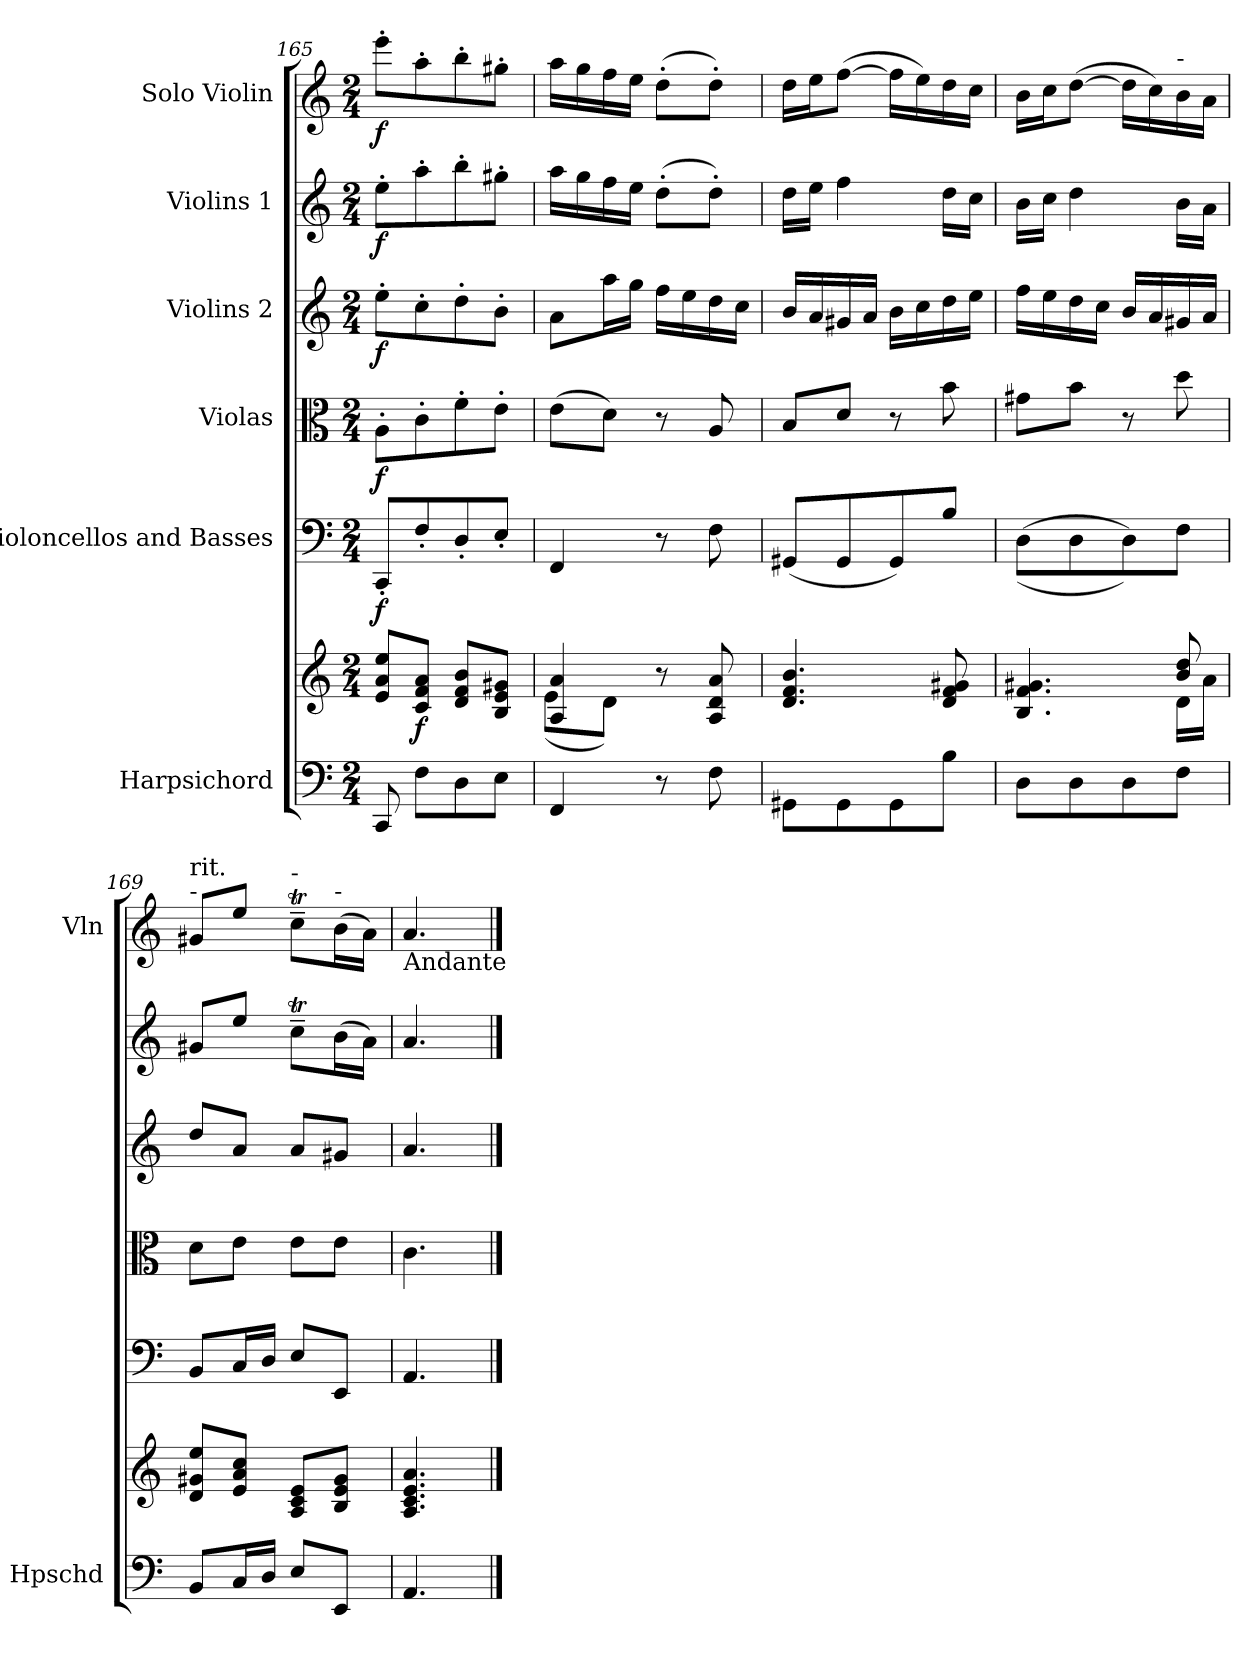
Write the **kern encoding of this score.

**kern	**kern	**dynam	**kern	**dynam	**kern	**dynam	**kern	**dynam	**kern	**dynam	**kern	**dynam
*part6	*part6	*part6	*part5	*part5	*part4	*part4	*part3	*part3	*part2	*part2	*part1	*part1
*staff7	*staff6	*staff6/7	*staff5	*staff5	*staff4	*staff4	*staff3	*staff3	*staff2	*staff2	*staff1	*staff1
*I"Harpsichord	*	*	*I"Violoncellos  and Basses	*	*I"Violas	*	*I"Violins 2	*	*I"Violins 1	*	*I"Solo Violin	*
*I'Hpschd	*	*	*	*	*	*	*	*	*	*	*I'Vln	*
!!LO:PB:g=z
*clefF4	*clefG2	*	*clefF4	*	*clefC3	*	*clefG2	*	*clefG2	*	*clefG2	*
*k[]	*k[]	*	*k[]	*	*k[]	*	*k[]	*	*k[]	*	*k[]	*
*C:	*C:	*	*C:	*	*C:	*	*C:	*	*C:	*	*C:	*
*M2/4	*M2/4	*	*M2/4	*	*M2/4	*	*M2/4	*	*M2/4	*	*M2/4	*
=165	=165	=165	=165	=165	=165	=165	=165	=165	=165	=165	=165	=165
!	!	!	!	!LO:DY:b	!	!LO:DY:b	!	!LO:DY:b	!	!LO:DY:b	!	!LO:DY:b
8CC/	8e/ 8a/ 8ee/L	.	8CC'/L	f	8A'\L	f	8ee'\L	f	8ee'\L	f	8eee'\L	f
!	!	!LO:DY:b	!	!	!	!	!	!	!	!	!	!
8F\L	8c/ 8f/ 8a/J	f	8F'/	.	8c'\	.	8cc'\	.	8aa'\	.	8aa'\	.
8D\	8d/ 8f/ 8b/L	.	8D'/	.	8f'\	.	8dd'\	.	8bb'\	.	8bb'\	.
8E\J	8B/ 8e/ 8g#X/J	.	8E'/J	.	8e'\J	.	8b'\J	.	8gg#X'\J	.	8gg#X'\J	.
=166	=166	=166	=166	=166	=166	=166	=166	=166	=166	=166	=166	=166
*	*^	*	*	*	*	*	*	*	*	*	*	*
4FF/	4A/ 4a/	(8e\L	.	4FF/	.	(8e\L	.	8a\L	.	16aa\LL	.	16aa\LL	.
.	.	.	.	.	.	.	.	.	.	16gg\	.	16gg\	.
.	.	8d\J)	.	.	.	8d\J)	.	16aa\L	.	16ff\	.	16ff\	.
.	.	.	.	.	.	.	.	16gg\JJ	.	16ee\JJ	.	16ee\JJ	.
8r	8r	4ryy	.	8r	.	8r	.	16ff\LL	.	(8dd'\L	.	(8dd'\L	.
.	.	.	.	.	.	.	.	16ee\	.	.	.	.	.
8F\	8A/ 8d/ 8a/	.	.	8F\	.	8A/	.	16dd\	.	8dd'\J)	.	8dd'\J)	.
.	.	.	.	.	.	.	.	16cc\JJ	.	.	.	.	.
*	*v	*v	*	*	*	*	*	*	*	*	*	*	*
!!LO:PB:g=z
=167	=167	=167	=167	=167	=167	=167	=167	=167	=167	=167	=167	=167
8GG#X\L	4.d/ 4.f/ 4.b/	.	(8GG#X/L	.	8B/L	.	16b/LL	.	16dd\LL	.	16dd\LL	.
.	.	.	.	.	.	.	16a/	.	16ee\JJ	.	16ee\J	.
8GG#\	.	.	8GG#/	.	8d/J	.	16g#X/	.	4ff\	.	([8ff\J	.
.	.	.	.	.	.	.	16a/JJ	.	.	.	.	.
8GG#\	.	.	8GG#/)	.	8r	.	16b\LL	.	.	.	16ff\LL]	.
.	.	.	.	.	.	.	16cc\	.	.	.	16ee\)	.
8B\J	8d/ 8f/ 8g#X/	.	8B/J	.	8b\	.	16dd\	.	16dd\LL	.	16dd\	.
.	.	.	.	.	.	.	16ee\JJ	.	16cc\JJ	.	16cc\JJ	.
=168	=168	=168	=168	=168	=168	=168	=168	=168	=168	=168	=168	=168
*	*^	*	*	*	*	*	*	*	*	*	*	*
8D\L	4.B/ 4.f/ 4.g#X/	4.ryy	.	((8D\L	.	8g#X\L	.	16ff\LL	.	16b\LL	.	16b\LL	.
.	.	.	.	.	.	.	.	16ee\	.	16cc\JJ	.	16cc\J	.
8D\	.	.	.	8D\	.	8b\J	.	16dd\	.	4dd\	.	([8dd\J	.
.	.	.	.	.	.	.	.	16cc\JJ	.	.	.	.	.
8D\	.	.	.	8D\))	.	8r	.	16b/LL	.	.	.	16dd\LL]	.
.	.	.	.	.	.	.	.	16a/	.	.	.	16cc\)	.
!	!	!	!	!	!	!	!	!	!	!	!	!LO:TX:a:t=-	!
8F\J	8b/ 8dd/	16d\LL	.	8F\J	.	8dd\	.	16g#X/	.	16b\LL	.	16b\	.
.	.	16a\JJ	.	.	.	.	.	16a/JJ	.	16a\JJ	.	16a\JJ	.
!!LO:PB:g=z
=169	=169	=169	=169	=169	=169	=169	=169	=169	=169	=169	=169	=169	=169
!	!	!	!	!	!	!	!	!	!	!	!	!LO:TX:a:t=-	!
!	!	!	!	!	!	!	!	!	!	!	!	!LO:TX:a:t=rit.	!
*	*v	*v	*	*	*	*	*	*	*	*	*	*	*
8BB/L	8d/ 8g#X/ 8ee/L	.	8BB/L	.	8d\L	.	8dd/L	.	8g#X/L	.	8g#X/L	.
16C/L	8e/ 8a/ 8cc/J	.	16C/L	.	8e\J	.	8a/J	.	8ee/J	.	8ee/J	.
16D/JJ	.	.	16D/JJ	.	.	.	.	.	.	.	.	.
!	!	!	!	!	!	!	!	!	!	!	!LO:TX:a:t=-	!
8E/L	8A/ 8c/ 8e/L	.	8E/L	.	8e\L	.	8a/L	.	8ccT~\L	.	8ccT~\L	.
!	!	!	!	!	!	!	!	!	!	!	!LO:TX:a:t=-	!
8EE/J	8B/ 8e/ 8g#/J	.	8EE/J	.	8e\J	.	8g#X/J	.	(16b\L	.	(16b\L	.
.	.	.	.	.	.	.	.	.	16a\JJ)	.	16a\JJ)	.
=170	=170	=170	=170	=170	=170	=170	=170	=170	=170	=170	=170	=170
!	!	!	!	!	!	!	!	!	!	!	!LO:TX:b:t=Andante	!
4.AA/	4.A/ 4.c/ 4.e/ 4.a/	.	4.AA/	.	4.c\	.	4.a/	.	4.a/	.	4.a/	.
==	==	==	==	==	==	==	==	==	==	==	==	==
*-	*-	*-	*-	*-	*-	*-	*-	*-	*-	*-	*-	*-
